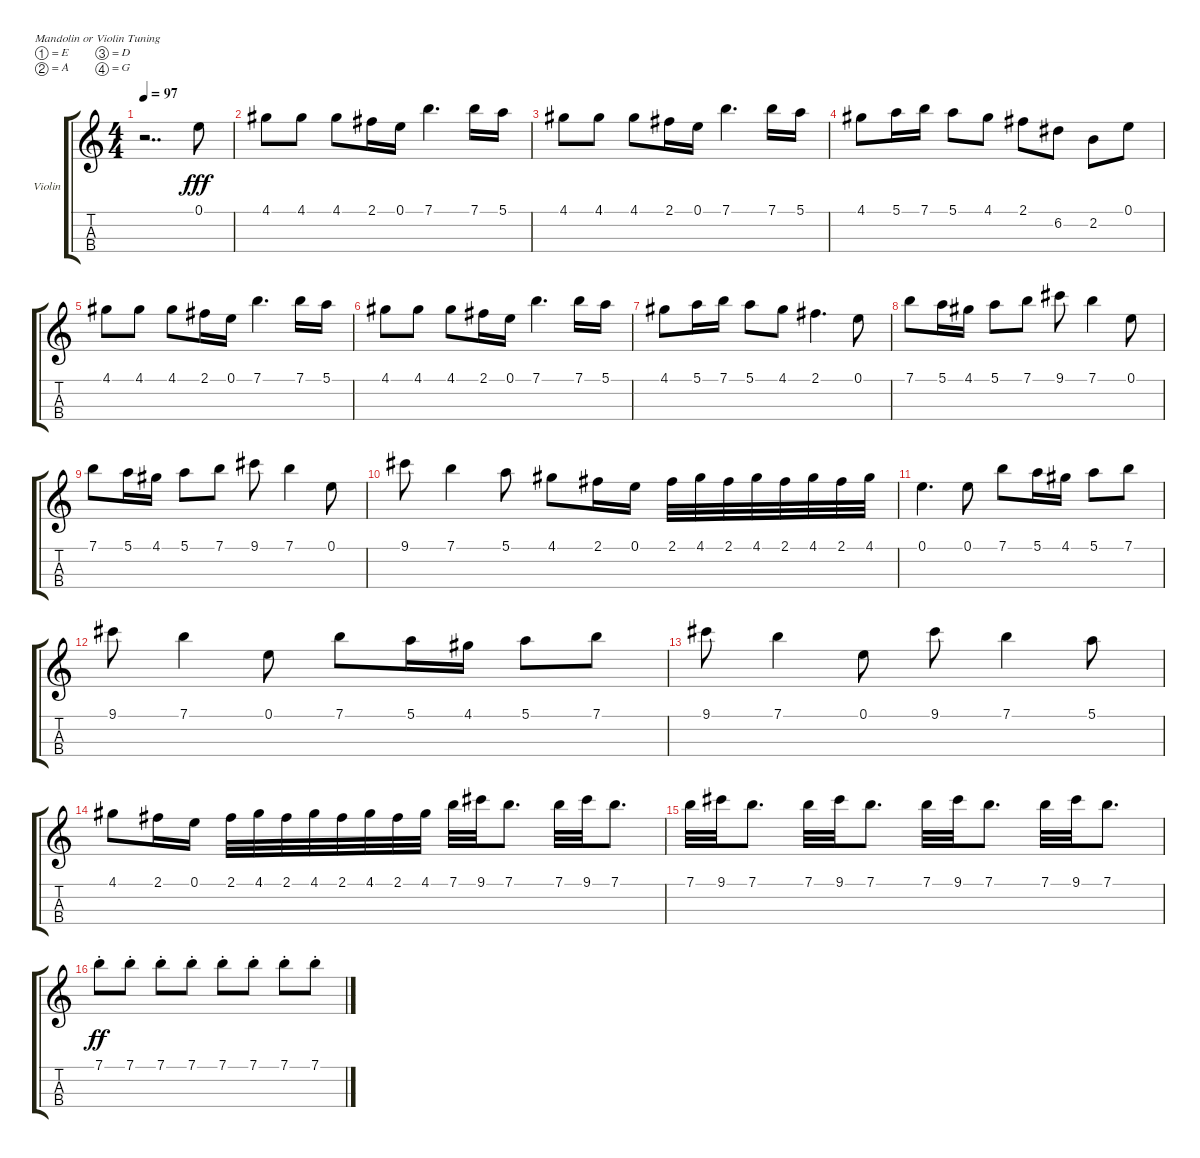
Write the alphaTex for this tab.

\defaultSystemsLayout 4
\bracketExtendMode groupsimilarinstruments
\firstSystemTrackNameOrientation horizontal
\otherSystemsTrackNameOrientation horizontal
\track ("Violin" "Violin") {mute instrument violin}
\staff {score tabs}
\tuning (E5 A4 D4 G3)
\ts (4 4)
\tempo 97
\clef g2
\ks c
r.2{dd dy fff instrument violin} 0.1.8 |
4.1.8 4.1.8 4.1.8 2.1.16 0.1.16 7.1.4{d} 7.1.16 5.1.16 |
4.1.8 4.1.8 4.1.8 2.1.16 0.1.16 7.1.4{d} 7.1.16 5.1.16 |
4.1.8 5.1.16 7.1.16 5.1.8 4.1.8 2.1.8 6.2.8 2.2.8 0.1.8 |
4.1.8 4.1.8 4.1.8 2.1.16 0.1.16 7.1.4{d} 7.1.16 5.1.16 |
4.1.8 4.1.8 4.1.8 2.1.16 0.1.16 7.1.4{d} 7.1.16 5.1.16 |
4.1.8 5.1.16 7.1.16 5.1.8 4.1.8 2.1.4{d} 0.1.8 |
7.1.8 5.1.16 4.1.16 5.1.8 7.1.8 9.1.8 7.1.4 0.1.8 |
7.1.8 5.1.16 4.1.16 5.1.8 7.1.8 9.1.8 7.1.4 0.1.8 |
9.1.8 7.1.4 5.1.8 4.1.8 2.1.16 0.1.16 2.1.32 4.1.32 2.1.32 4.1.32 2.1.32 4.1.32 2.1.32 4.1.32 |
0.1.4{d} 0.1.8 7.1.8 5.1.16 4.1.16 5.1.8 7.1.8 |
9.1.8 7.1.4 0.1.8 7.1.8 5.1.16 4.1.16 5.1.8 7.1.8 |
9.1.8 7.1.4 0.1.8 9.1.8 7.1.4 5.1.8 |
4.1.8 2.1.16 0.1.16 2.1.32 4.1.32 2.1.32 4.1.32 2.1.32 4.1.32 2.1.32 4.1.32 7.1.32 9.1.32 7.1.8{d} 7.1.32 9.1.32 7.1.8{d} |
7.1.32 9.1.32 7.1.8{d} 7.1.32 9.1.32 7.1.8{d} 7.1.32 9.1.32 7.1.8{d} 7.1.32 9.1.32 7.1.8{d} |
7.1{st}.8{dy ff} 7.1{st}.8 7.1{st}.8 7.1{st}.8 7.1{st}.8 7.1{st}.8 7.1{st}.8 7.1{st}.8
